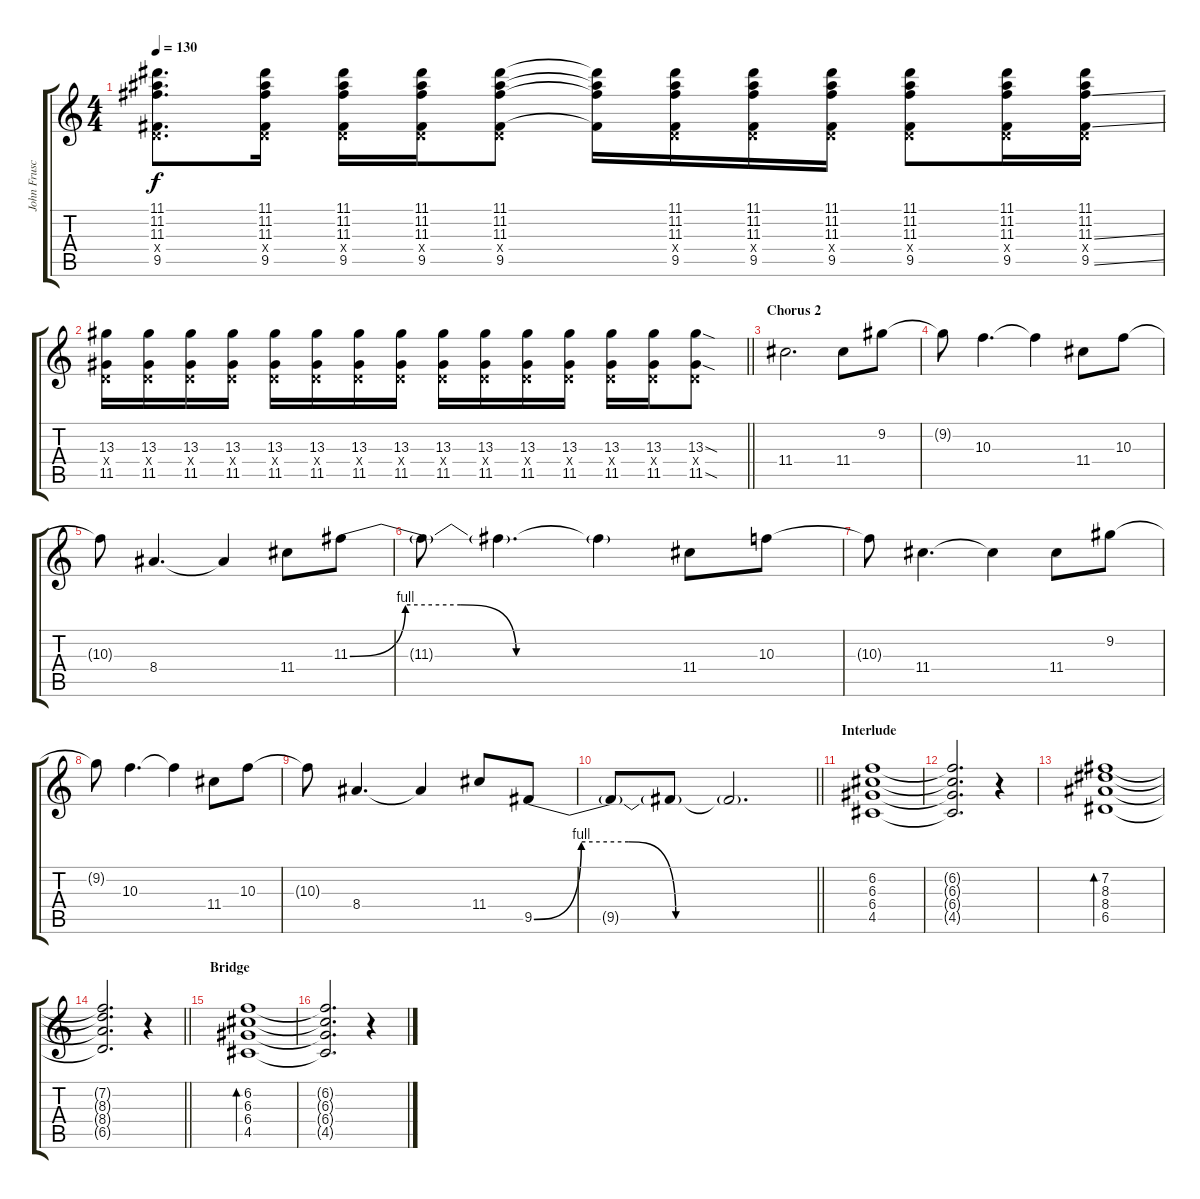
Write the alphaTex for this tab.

\track ("John Frusciante | Gtr. 1" "John Frusc") {instrument overdrivenguitar}
\staff {score tabs}
\tuning (E4 B3 G3 D3 A2 E2) {hide}
\ts (4 4)
\tempo 130
\clef g2
\ks c
(11.1 11.2 11.3 0.4{x} 9.5).8{d dy f} (11.1 11.2 11.3 0.4{x} 9.5).16 (11.1 11.2 11.3 0.4{x} 9.5).16 (11.1 11.2 11.3 0.4{x} 9.5).16 (11.1 11.2 11.3 0.4{x} 9.5).8 (11.1{t} 11.2{t} 11.3{t} 9.5{t}).16 (11.1 11.2 11.3 0.4{x} 9.5).16 (11.1 11.2 11.3 0.4{x} 9.5).16 (11.1 11.2 11.3 0.4{x} 9.5).16 (11.1 11.2 11.3 0.4{x} 9.5).8 (11.1 11.2 11.3 0.4{x} 9.5).16 (11.1 11.2 11.3{ss} 0.4{x} 9.5{ss}).16 |
\barLineRight lightlight
(13.3 0.4{x} 11.5).16 (13.3 0.4{x} 11.5).16 (13.3 0.4{x} 11.5).16 (13.3 0.4{x} 11.5).16 (13.3 0.4{x} 11.5).16 (13.3 0.4{x} 11.5).16 (13.3 0.4{x} 11.5).16 (13.3 0.4{x} 11.5).16 (13.3 0.4{x} 11.5).16 (13.3 0.4{x} 11.5).16 (13.3 0.4{x} 11.5).16 (13.3 0.4{x} 11.5).16 (13.3 0.4{x} 11.5).16 (13.3 0.4{x} 11.5).16 (13.3{sod} 0.4{x} 11.5{sod}).8 |
\section ("" "Chorus 2")
11.4.2{d balance 16 instrument distortionguitar} 11.4.8 9.2.8 |
9.2{t}.8 10.3.4{d} 10.3{t}.4 11.4.8 10.3.8 |
10.3{t}.8 8.4.4{d} 8.4{t}.4 11.4.8 11.3{be (custom 0 0 10 4 20 4 30 0 60 0)}.8 |
11.3{t}.8 11.3{t}.4{d} 11.3{t}.4 11.4.8 10.3.8 |
10.3{t}.8 11.4.4{d} 11.4{t}.4 11.4.8 9.2.8 |
9.2{t}.8 10.3.4{d} 10.3{t}.4 11.4.8 10.3.8 |
10.3{t}.8 8.4.4{d} 8.4{t}.4 11.4.8 9.5{be (custom 0 0 10 4 20 4 30 0 60 0)}.8 |
\barLineRight lightlight
9.5{t}.8 9.5{t}.8 9.5{t}.2{d} |
\section ("" "Interlude")
(6.2 6.3 6.4 4.5).1{balance 8} |
(6.2{t} 6.3{t} 6.4{t} 4.5{t}).2{d} r.4 |
(7.2 8.3 8.4 6.5).1{bd 240} |
\barLineRight lightlight
(7.2{t} 8.3{t} 8.4{t} 6.5{t}).2{d} r.4 |
\section ("" "Bridge")
(6.2 6.3 6.4 4.5).1{bd 240} |
(6.2{t} 6.3{t} 6.4{t} 4.5{t}).2{d} r.4
